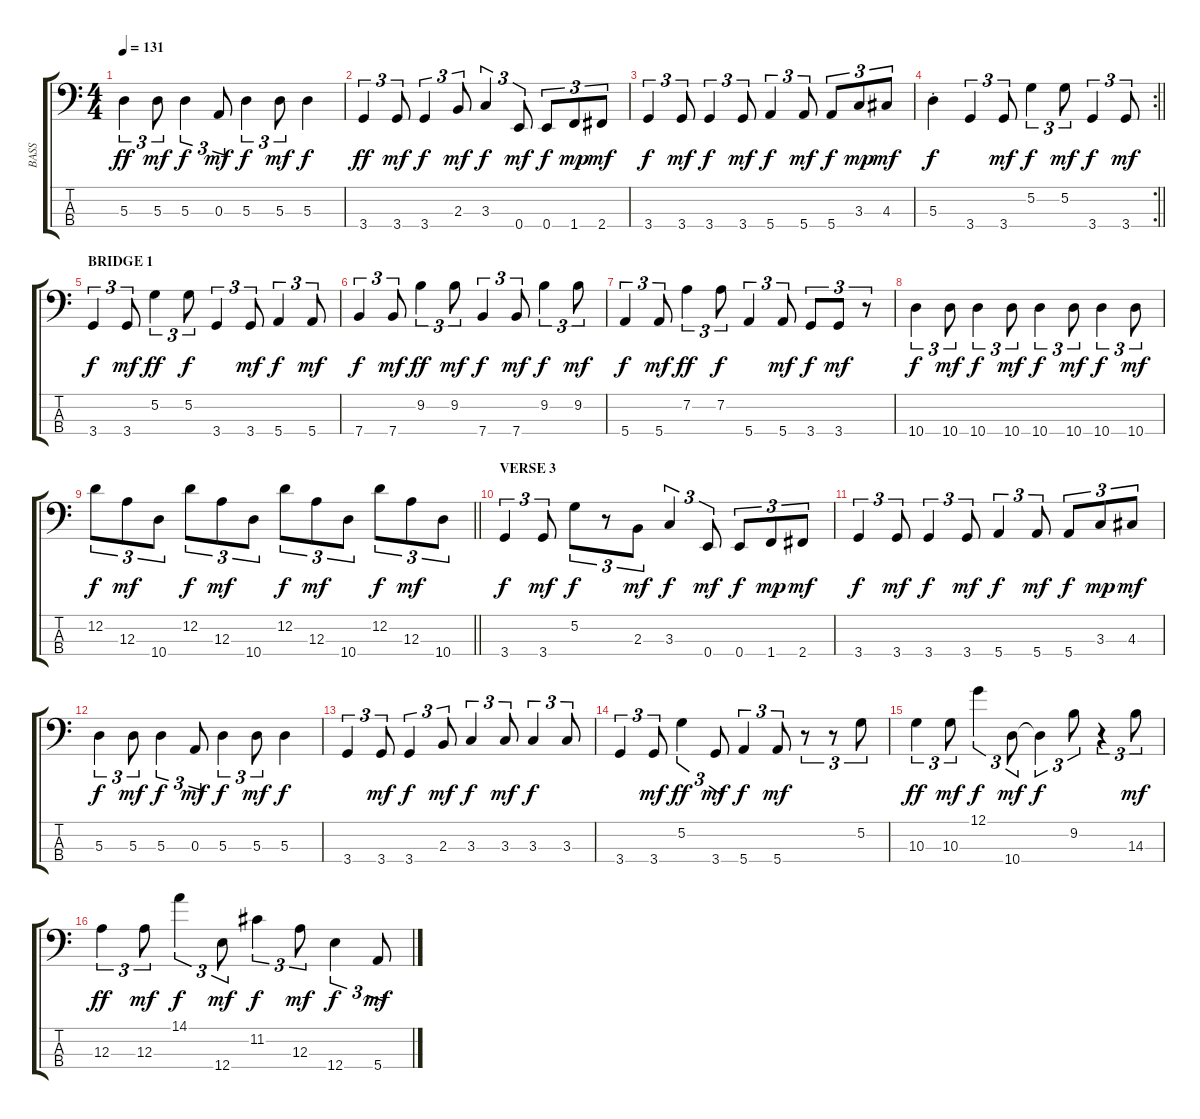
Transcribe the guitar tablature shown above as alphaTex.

\track ("BASS" "BASS") {instrument electricbassfinger}
\staff {score tabs}
\tuning (G2 D2 A1 E1) {hide}
\ts (4 4)
\tempo 131
\clef f4
\ks c
5.3.4{tu (3 2) dy ff} 5.3.8{tu (3 2) dy mf} 5.3.4{tu (3 2) dy f} 0.3.8{tu (3 2) dy mf} 5.3.4{tu (3 2) dy f} 5.3.8{tu (3 2) dy mf} 5.3.4{dy f} |
3.4.4{tu (3 2) dy ff} 3.4.8{tu (3 2) dy mf} 3.4.4{tu (3 2) dy f} 2.3.8{tu (3 2) dy mf} 3.3.4{tu (3 2) dy f} 0.4.8{tu (3 2) dy mf} 0.4.8{tu (3 2) dy f} 1.4.8{tu (3 2) dy mp} 2.4.8{tu (3 2) dy mf} |
3.4.4{tu (3 2) dy f} 3.4.8{tu (3 2) dy mf} 3.4.4{tu (3 2) dy f} 3.4.8{tu (3 2) dy mf} 5.4.4{tu (3 2) dy f} 5.4.8{tu (3 2) dy mf} 5.4.8{tu (3 2) dy f} 3.3.8{tu (3 2) dy mp} 4.3.8{tu (3 2) dy mf} |
\rc 2
\barLineRight lightlight
5.3{st}.4{dy f} 3.4.4{tu (3 2)} 3.4.8{tu (3 2) dy mf} 5.2.4{tu (3 2) dy f} 5.2.8{tu (3 2) dy mf} 3.4.4{tu (3 2) dy f} 3.4.8{tu (3 2) dy mf} |
\section ("" "BRIDGE 1")
3.4.4{tu (3 2) dy f} 3.4.8{tu (3 2) dy mf} 5.2.4{tu (3 2) dy ff} 5.2.8{tu (3 2) dy f} 3.4.4{tu (3 2)} 3.4.8{tu (3 2) dy mf} 5.4.4{tu (3 2) dy f} 5.4.8{tu (3 2) dy mf} |
7.4.4{tu (3 2) dy f} 7.4.8{tu (3 2) dy mf} 9.2.4{tu (3 2) dy ff} 9.2.8{tu (3 2) dy mf} 7.4.4{tu (3 2) dy f} 7.4.8{tu (3 2) dy mf} 9.2.4{tu (3 2) dy f} 9.2.8{tu (3 2) dy mf} |
5.4.4{tu (3 2) dy f} 5.4.8{tu (3 2) dy mf} 7.2.4{tu (3 2) dy ff} 7.2.8{tu (3 2) dy f} 5.4.4{tu (3 2)} 5.4.8{tu (3 2) dy mf} 3.4.8{tu (3 2) dy f} 3.4.8{tu (3 2) dy mf} r.8{tu (3 2)} |
10.4.4{tu (3 2) dy f} 10.4.8{tu (3 2) dy mf} 10.4.4{tu (3 2) dy f} 10.4.8{tu (3 2) dy mf} 10.4.4{tu (3 2) dy f} 10.4.8{tu (3 2) dy mf} 10.4.4{tu (3 2) dy f} 10.4.8{tu (3 2) dy mf} |
\barLineRight lightlight
12.2.8{tu (3 2) dy f} 12.3.8{tu (3 2) dy mf} 10.4.8{tu (3 2)} 12.2.8{tu (3 2) dy f} 12.3.8{tu (3 2) dy mf} 10.4.8{tu (3 2)} 12.2.8{tu (3 2) dy f} 12.3.8{tu (3 2) dy mf} 10.4.8{tu (3 2)} 12.2.8{tu (3 2) dy f} 12.3.8{tu (3 2) dy mf} 10.4.8{tu (3 2)} |
\section ("" "VERSE 3")
3.4.4{tu (3 2) dy f} 3.4.8{tu (3 2) dy mf} 5.2.8{tu (3 2) dy f} r.8{tu (3 2)} 2.3.8{tu (3 2) dy mf} 3.3.4{tu (3 2) dy f} 0.4.8{tu (3 2) dy mf} 0.4.8{tu (3 2) dy f} 1.4.8{tu (3 2) dy mp} 2.4.8{tu (3 2) dy mf} |
3.4.4{tu (3 2) dy f} 3.4.8{tu (3 2) dy mf} 3.4.4{tu (3 2) dy f} 3.4.8{tu (3 2) dy mf} 5.4.4{tu (3 2) dy f} 5.4.8{tu (3 2) dy mf} 5.4.8{tu (3 2) dy f} 3.3.8{tu (3 2) dy mp} 4.3.8{tu (3 2) dy mf} |
5.3.4{tu (3 2) dy f} 5.3.8{tu (3 2) dy mf} 5.3.4{tu (3 2) dy f} 0.3.8{tu (3 2) dy mf} 5.3.4{tu (3 2) dy f} 5.3.8{tu (3 2) dy mf} 5.3.4{dy f} |
3.4.4{tu (3 2)} 3.4.8{tu (3 2) dy mf} 3.4.4{tu (3 2) dy f} 2.3.8{tu (3 2) dy mf} 3.3.4{tu (3 2) dy f} 3.3.8{tu (3 2) dy mf} 3.3.4{tu (3 2) dy f} 3.3.8{tu (3 2)} |
3.4.4{tu (3 2)} 3.4.8{tu (3 2) dy mf} 5.2.4{tu (3 2) dy ff} 3.4.8{tu (3 2) dy mf} 5.4.4{tu (3 2) dy f} 5.4.8{tu (3 2) dy mf} r.8{tu (3 2)} r.8{tu (3 2)} 5.2.8{tu (3 2)} |
10.3.4{tu (3 2) dy ff} 10.3.8{tu (3 2) dy mf} 12.1.4{tu (3 2) dy f} 10.4.8{tu (3 2) dy mf} 10.4{t}.4{tu (3 2) dy f} 9.2.8{tu (3 2)} r.4{tu (3 2)} 14.3.8{tu (3 2) dy mf} |
12.3.4{tu (3 2) dy ff} 12.3.8{tu (3 2) dy mf} 14.1.4{tu (3 2) dy f} 12.4.8{tu (3 2) dy mf} 11.2.4{tu (3 2) dy f} 12.3.8{tu (3 2) dy mf} 12.4.4{tu (3 2) dy f} 5.4.8{tu (3 2) dy mf}
